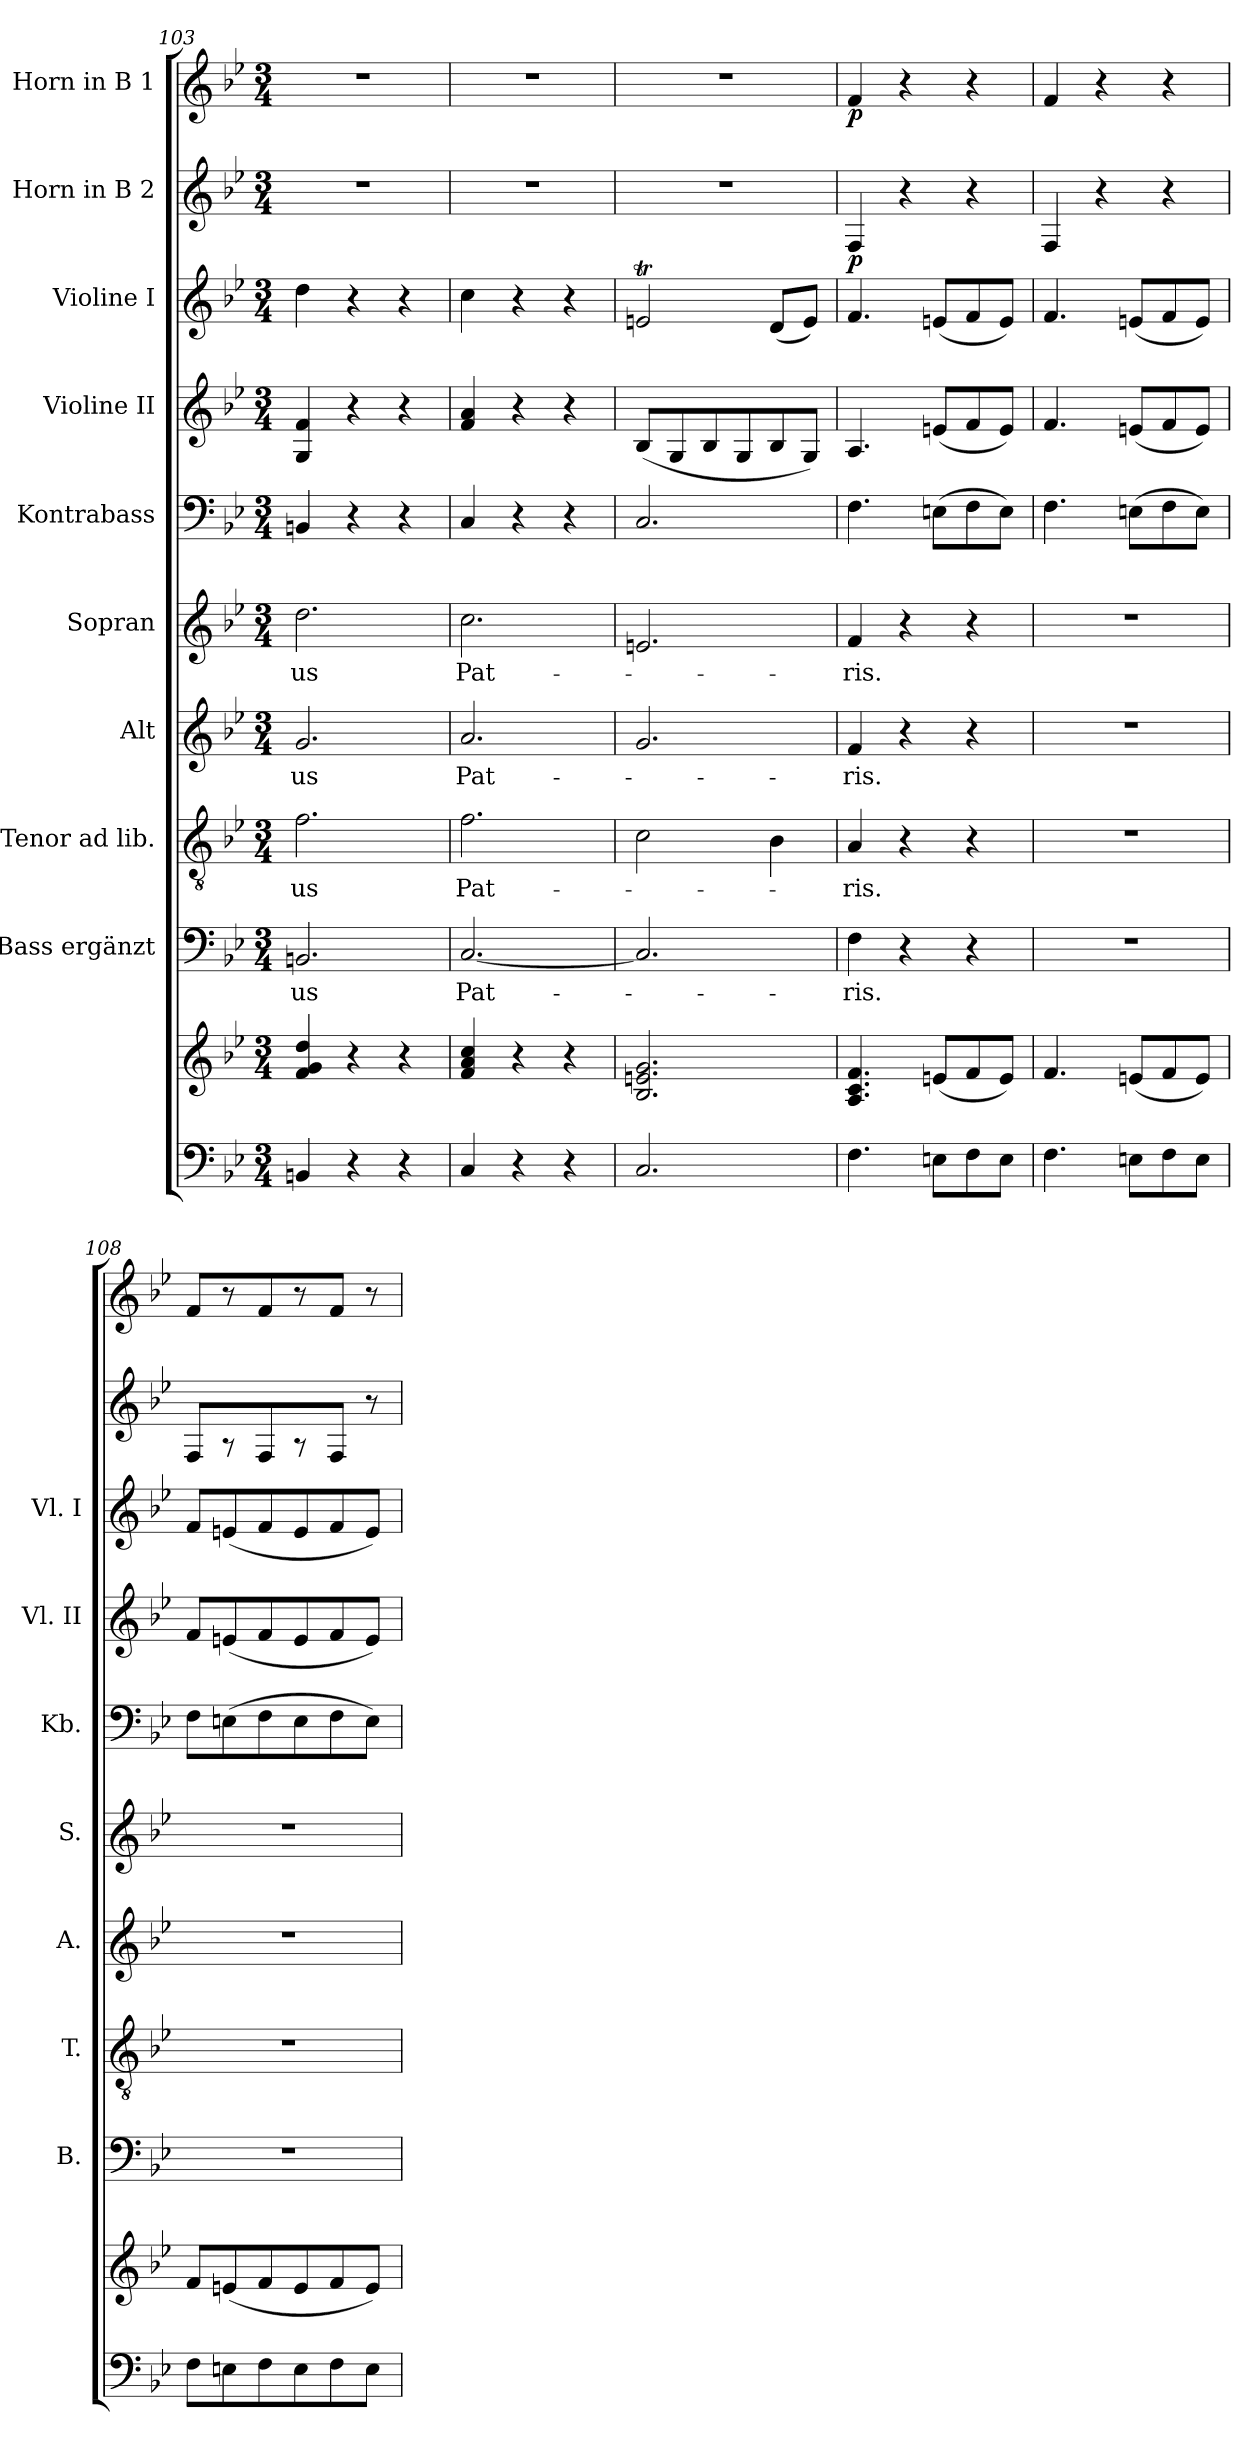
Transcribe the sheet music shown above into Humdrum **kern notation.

**kern	**kern	**kern	**text	**kern	**text	**kern	**text	**kern	**text	**kern	**kern	**kern	**kern	**dynam	**kern	**dynam
*part10	*part10	*part9	*part9	*part8	*part8	*part7	*part7	*part6	*part6	*part5	*part4	*part3	*part2	*part2	*part1	*part1
*staff11	*staff10	*staff9	*staff9	*staff8	*staff8	*staff7	*staff7	*staff6	*staff6	*staff5	*staff4	*staff3	*staff2	*staff2	*staff1	*staff1
*	*	*I"Bass ergänzt	*	*I"Tenor ad lib.	*	*I"Alt	*	*I"Sopran	*	*I"Kontrabass	*I"Violine II	*I"Violine I	*I"Horn in B 2	*	*I"Horn in B 1	*
*	*	*I'B.	*	*I'T.	*	*I'A.	*	*I'S.	*	*I'Kb.	*I'Vl. II	*I'Vl. I	*	*	*	*
*clefF4	*clefG2	*clefF4	*	*clefGv2	*	*clefG2	*	*clefG2	*	*clefF4	*clefG2	*clefG2	*clefG2	*	*clefG2	*
*	*	*	*	*	*	*	*	*	*	*ITrd7c12	*	*	*ITrd8c14	*	*ITrd8c14	*
*k[b-e-]	*k[b-e-]	*k[b-e-]	*	*k[b-e-]	*	*k[b-e-]	*	*k[b-e-]	*	*k[b-e-]	*k[b-e-]	*k[b-e-]	*k[b-e-]	*	*k[b-e-]	*
*B-:	*B-:	*B-:	*	*B-:	*	*B-:	*	*B-:	*	*B-:	*B-:	*B-:	*B-:	*	*B-:	*
*M3/4	*M3/4	*M3/4	*	*M3/4	*	*M3/4	*	*M3/4	*	*M3/4	*M3/4	*M3/4	*M3/4	*	*M3/4	*
=103	=103	=103	=103	=103	=103	=103	=103	=103	=103	=103	=103	=103	=103	=103	=103	=103
!	!	!	!LO:LY:b	!	!LO:LY:b	!	!LO:LY:b	!	!LO:LY:b	!	!	!	!	!	!	!
4BBn/	4f/ 4g/ 4dd/	2.BBn/	-us	2.f\	-us	2.g/	-us	2.dd\	-us	4BBBn/	4G/ 4f/	4dd\	2.r	.	2.r	.
4r	4r	.	.	.	.	.	.	.	.	4r	4r	4r	.	.	.	.
4r	4r	.	.	.	.	.	.	.	.	4r	4r	4r	.	.	.	.
=104	=104	=104	=104	=104	=104	=104	=104	=104	=104	=104	=104	=104	=104	=104	=104	=104
!	!	!	!LO:LY:b	!	!LO:LY:b	!	!LO:LY:b	!	!LO:LY:b	!	!	!	!	!	!	!
4C/	4f/ 4a/ 4cc/	[2.C/	Pat-	2.f\	Pat-	2.a/	Pat-	2.cc\	Pat-	4CC/	4f/ 4a/	4cc\	2.r	.	2.r	.
4r	4r	.	.	.	.	.	.	.	.	4r	4r	4r	.	.	.	.
4r	4r	.	.	.	.	.	.	.	.	4r	4r	4r	.	.	.	.
!!LO:PB:g=z
=105	=105	=105	=105	=105	=105	=105	=105	=105	=105	=105	=105	=105	=105	=105	=105	=105
2.C/	2.B-/ 2.en/ 2.g/	2.C/]	.	2c\	.	2.g/	.	2.en/	.	2.CC/	(<8B-/L	2ent/	2.r	.	2.r	.
.	.	.	.	.	.	.	.	.	.	.	8G/	.	.	.	.	.
.	.	.	.	.	.	.	.	.	.	.	8B-/	.	.	.	.	.
.	.	.	.	.	.	.	.	.	.	.	8G/	.	.	.	.	.
.	.	.	.	4B-\	.	.	.	.	.	.	8B-/	(<8d/L	.	.	.	.
.	.	.	.	.	.	.	.	.	.	.	8G/J)	8e/J)	.	.	.	.
=106	=106	=106	=106	=106	=106	=106	=106	=106	=106	=106	=106	=106	=106	=106	=106	=106
!	!	!	!LO:LY:b	!	!LO:LY:b	!	!LO:LY:b	!	!LO:LY:b	!	!	!	!	!LO:DY:b	!	!LO:DY:b
4.F\	4.A/ 4.c/ 4.f/	4F\	-ris.	4A/	-ris.	4f/	-ris.	4f/	-ris.	4.FF\	4.A/	4.f/	4FF/	p	4F/	p
.	.	4r	.	4r	.	4r	.	4r	.	.	.	.	4r	.	4r	.
8En\L	(<8en/L	.	.	.	.	.	.	.	.	(>8EEn\L	(<8en/L	(<8en/L	.	.	.	.
8F\	8f/	4r	.	4r	.	4r	.	4r	.	8FF\	8f/	8f/	4r	.	4r	.
8E\J	8e/J)	.	.	.	.	.	.	.	.	8EE\J)	8e/J)	8e/J)	.	.	.	.
=107	=107	=107	=107	=107	=107	=107	=107	=107	=107	=107	=107	=107	=107	=107	=107	=107
4.F\	4.f/	2.r	.	2.r	.	2.r	.	2.r	.	4.FF\	4.f/	4.f/	4FF/	.	4F/	.
.	.	.	.	.	.	.	.	.	.	.	.	.	4r	.	4r	.
8En\L	(<8en/L	.	.	.	.	.	.	.	.	(>8EEn\L	(<8en/L	(<8en/L	.	.	.	.
8F\	8f/	.	.	.	.	.	.	.	.	8FF\	8f/	8f/	4r	.	4r	.
8E\J	8e/J)	.	.	.	.	.	.	.	.	8EE\J)	8e/J)	8e/J)	.	.	.	.
=108	=108	=108	=108	=108	=108	=108	=108	=108	=108	=108	=108	=108	=108	=108	=108	=108
8F\L	8f/L	2.r	.	2.r	.	2.r	.	2.r	.	8FF\L	8f/L	8f/L	8FF/L	.	8F/L	.
8En\	(<8en/	.	.	.	.	.	.	.	.	(>8EEn\	(<8en/	(<8en/	8r	.	8r	.
8F\	8f/	.	.	.	.	.	.	.	.	8FF\	8f/	8f/	8FF/	.	8F/	.
8E\	8e/	.	.	.	.	.	.	.	.	8EE\	8e/	8e/	8r	.	8r	.
8F\	8f/	.	.	.	.	.	.	.	.	8FF\	8f/	8f/	8FF/J	.	8F/J	.
8E\J	8e/J)	.	.	.	.	.	.	.	.	8EE\J)	8e/J)	8e/J)	8r	.	8r	.
=	=	=	=	=	=	=	=	=	=	=	=	=	=	=	=	=
*-	*-	*-	*-	*-	*-	*-	*-	*-	*-	*-	*-	*-	*-	*-	*-	*-
